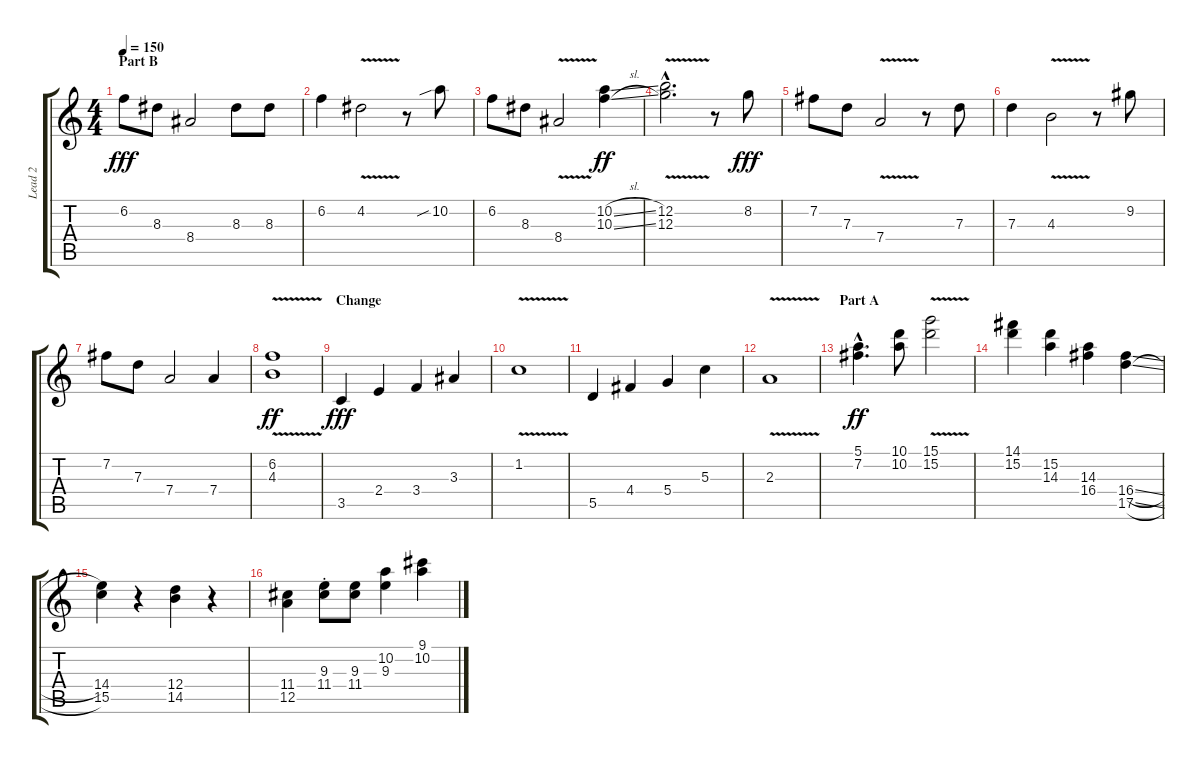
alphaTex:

\track ("Lead 2" "Lead 2") {instrument acousticguitarnylon}
\staff {score tabs}
\tuning (E4 B3 G3 D3 A2 E2) {hide}
\ts (4 4)
\section ("" "Part B")
\tempo 150
\clef g2
\ks c
6.2.8{dy fff volume 13 instrument acousticguitarsteel} 8.3.8 8.4.2 8.3.8 8.3.8 |
6.2.4 4.2{v}.2 r.8 10.2{sib}.8 |
6.2.8 8.3.8 8.4{v}.2 (10.2{sl} 10.3{sl}).4{dy ff} |
(12.2{v hac} 12.3{v hac}).2{d} r.8 8.2.8{dy fff} |
7.2.8 7.3.8 7.4{v}.2 r.8 7.3.8 |
7.3.4 4.3{v}.2 r.8 9.2.8 |
7.2.8 7.3.8 7.4.2 7.4.4 |
(6.2{v} 4.3{v}).1{dy ff} |
\section ("" "Change")
3.5.4{dy fff volume 16 instrument electricguitarclean} 2.4.4 3.4.4 3.3.4 |
1.2{v}.1 |
5.5.4{volume 16 instrument electricguitarclean} 4.4.4 5.4.4 5.3.4 |
2.3{v}.1 |
\section ("" "Part A")
(5.1{hac} 7.2{hac}).4{d dy ff volume 16 instrument electricbasspick} (10.1 10.2).8 (15.1{v} 15.2{v}).2 |
(14.1 15.2).4 (15.2 14.3).4 (14.3 16.4).4 (16.4{sl} 17.5{sl}).4 |
(14.4 15.5).4 r.4 (12.4 14.5).4 r.4 |
(11.4 12.5).4 (9.3{st} 11.4{st}).8 (9.3 11.4).8 (10.2 9.3).4 (9.1 10.2).4
